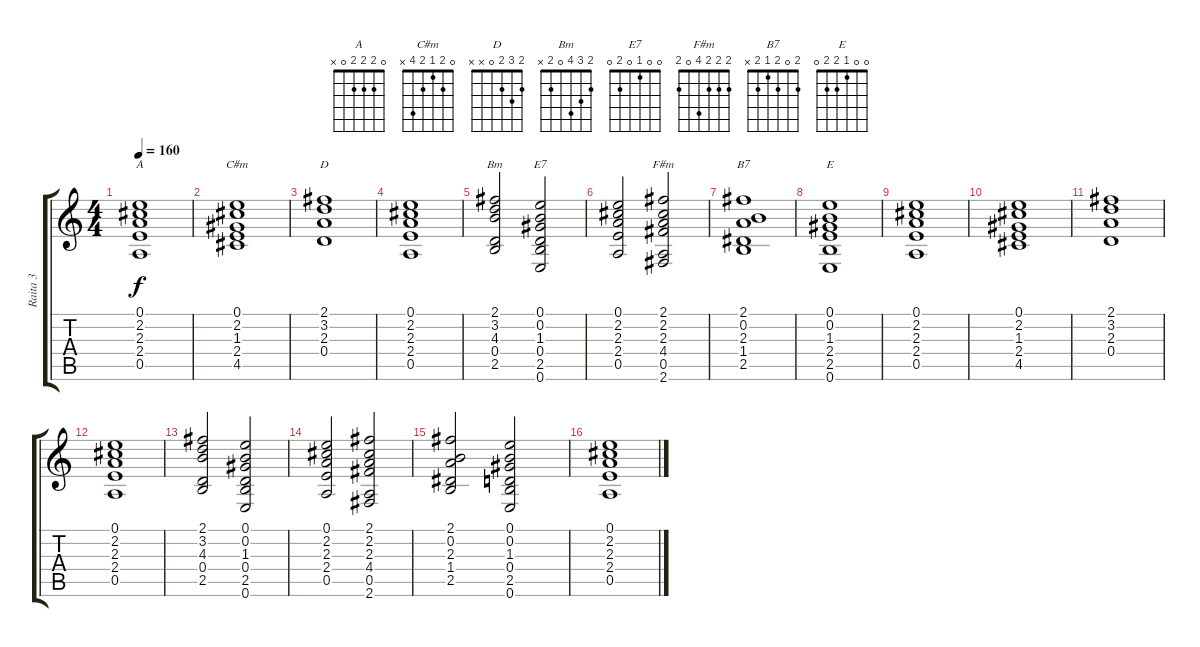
\track ("Raita 3" "Raita 3") {instrument acousticguitarnylon}
\staff {score tabs}
\tuning (E4 B3 G3 D3 A2 E2) {hide}
\chord ("A" 0 2 2 2 0 x)
\chord ("C#m" 0 2 1 2 4 x)
\chord ("D" 2 3 2 0 x x)
\chord ("Bm" 2 3 4 0 2 x)
\chord ("E7" 0 0 1 0 2 0)
\chord ("F#m" 2 2 2 4 0 2)
\chord ("B7" 2 0 2 1 2 x)
\chord ("E" 0 0 1 2 2 0)
\ts (4 4)
\tempo 160
\clef g2
\ks c
(0.1 2.2 2.3 2.4 0.5).1{ch "A" dy f instrument acousticguitarnylon} |
(0.1 2.2 1.3 2.4 4.5).1{ch "C#m"} |
(2.1 3.2 2.3 0.4).1{ch "D"} |
(0.1 2.2 2.3 2.4 0.5).1 |
(2.1 3.2 4.3 0.4 2.5).2{ch "Bm"} (0.1 0.2 1.3 0.4 2.5 0.6).2{ch "E7"} |
(0.1 2.2 2.3 2.4 0.5).2 (2.1 2.2 2.3 4.4 0.5 2.6).2{ch "F#m"} |
(2.1 0.2 2.3 1.4 2.5).1{ch "B7"} |
(0.1 0.2 1.3 2.4 2.5 0.6).1{ch "E"} |
(0.1 2.2 2.3 2.4 0.5).1 |
(0.1 2.2 1.3 2.4 4.5).1 |
(2.1 3.2 2.3 0.4).1 |
(0.1 2.2 2.3 2.4 0.5).1 |
(2.1 3.2 4.3 0.4 2.5).2 (0.1 0.2 1.3 0.4 2.5 0.6).2 |
(0.1 2.2 2.3 2.4 0.5).2 (2.1 2.2 2.3 4.4 0.5 2.6).2 |
(2.1 0.2 2.3 1.4 2.5).2 (0.1 0.2 1.3 0.4 2.5 0.6).2 |
(0.1 2.2 2.3 2.4 0.5).1
